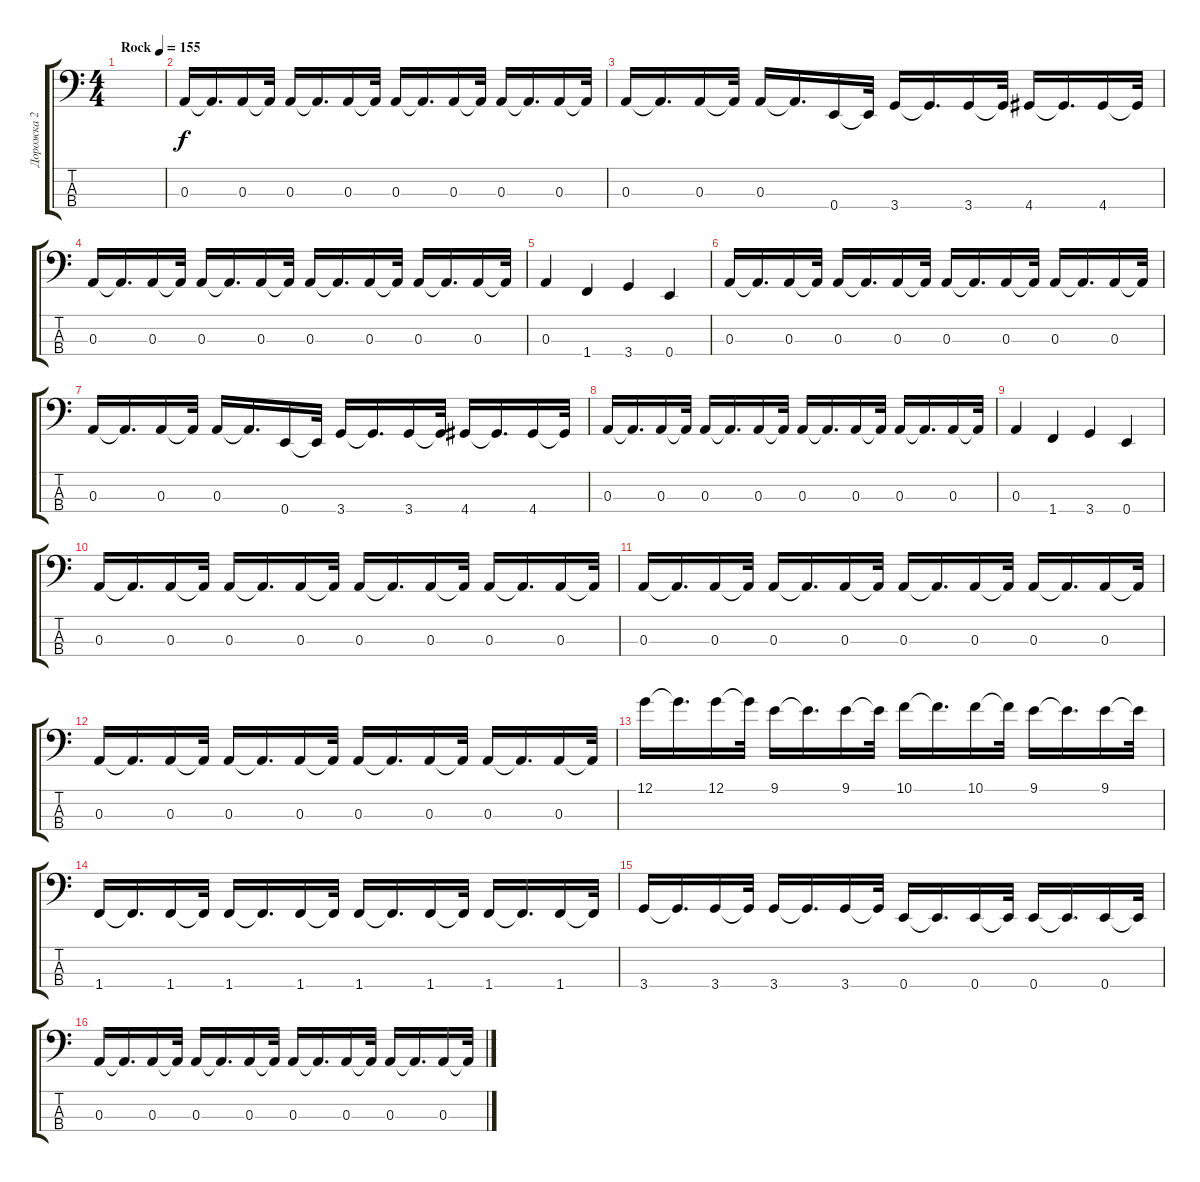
\track ("Дорожка 2" "Дорожка 2") {instrument electricbassfinger}
\staff {score tabs}
\tuning (G2 D2 A1 E1) {hide}
\ts (4 4)
\tempo (155 "Rock")
\clef f4
\ks c
|
0.3.16 0.3{t}.16{d} 0.3.16 0.3{t}.32 0.3.16 0.3{t}.16{d} 0.3.16 0.3{t}.32 0.3.16 0.3{t}.16{d} 0.3.16 0.3{t}.32 0.3.16 0.3{t}.16{d} 0.3.16 0.3{t}.32 |
0.3.16 0.3{t}.16{d} 0.3.16 0.3{t}.32 0.3.16 0.3{t}.16{d} 0.4.16 0.4{t}.32 3.4.16 3.4{t}.16{d} 3.4.16 3.4{t}.32 4.4.16 4.4{t}.16{d} 4.4.16 4.4{t}.32 |
0.3.16 0.3{t}.16{d} 0.3.16 0.3{t}.32 0.3.16 0.3{t}.16{d} 0.3.16 0.3{t}.32 0.3.16 0.3{t}.16{d} 0.3.16 0.3{t}.32 0.3.16 0.3{t}.16{d} 0.3.16 0.3{t}.32 |
0.3.4 1.4.4 3.4.4 0.4.4 |
0.3.16 0.3{t}.16{d} 0.3.16 0.3{t}.32 0.3.16 0.3{t}.16{d} 0.3.16 0.3{t}.32 0.3.16 0.3{t}.16{d} 0.3.16 0.3{t}.32 0.3.16 0.3{t}.16{d} 0.3.16 0.3{t}.32 |
0.3.16 0.3{t}.16{d} 0.3.16 0.3{t}.32 0.3.16 0.3{t}.16{d} 0.4.16 0.4{t}.32 3.4.16 3.4{t}.16{d} 3.4.16 3.4{t}.32 4.4.16 4.4{t}.16{d} 4.4.16 4.4{t}.32 |
0.3.16 0.3{t}.16{d} 0.3.16 0.3{t}.32 0.3.16 0.3{t}.16{d} 0.3.16 0.3{t}.32 0.3.16 0.3{t}.16{d} 0.3.16 0.3{t}.32 0.3.16 0.3{t}.16{d} 0.3.16 0.3{t}.32 |
0.3.4 1.4.4 3.4.4 0.4.4 |
0.3.16 0.3{t}.16{d} 0.3.16 0.3{t}.32 0.3.16 0.3{t}.16{d} 0.3.16 0.3{t}.32 0.3.16 0.3{t}.16{d} 0.3.16 0.3{t}.32 0.3.16 0.3{t}.16{d} 0.3.16 0.3{t}.32 |
0.3.16 0.3{t}.16{d} 0.3.16 0.3{t}.32 0.3.16 0.3{t}.16{d} 0.3.16 0.3{t}.32 0.3.16 0.3{t}.16{d} 0.3.16 0.3{t}.32 0.3.16 0.3{t}.16{d} 0.3.16 0.3{t}.32 |
0.3.16 0.3{t}.16{d} 0.3.16 0.3{t}.32 0.3.16 0.3{t}.16{d} 0.3.16 0.3{t}.32 0.3.16 0.3{t}.16{d} 0.3.16 0.3{t}.32 0.3.16 0.3{t}.16{d} 0.3.16 0.3{t}.32 |
12.1.16 12.1{t}.16{d} 12.1.16 12.1{t}.32 9.1.16 9.1{t}.16{d} 9.1.16 9.1{t}.32 10.1.16 10.1{t}.16{d} 10.1.16 10.1{t}.32 9.1.16 9.1{t}.16{d} 9.1.16 9.1{t}.32 |
1.4.16 1.4{t}.16{d} 1.4.16 1.4{t}.32 1.4.16 1.4{t}.16{d} 1.4.16 1.4{t}.32 1.4.16 1.4{t}.16{d} 1.4.16 1.4{t}.32 1.4.16 1.4{t}.16{d} 1.4.16 1.4{t}.32 |
3.4.16 3.4{t}.16{d} 3.4.16 3.4{t}.32 3.4.16 3.4{t}.16{d} 3.4.16 3.4{t}.32 0.4.16 0.4{t}.16{d} 0.4.16 0.4{t}.32 0.4.16 0.4{t}.16{d} 0.4.16 0.4{t}.32 |
0.3.16 0.3{t}.16{d} 0.3.16 0.3{t}.32 0.3.16 0.3{t}.16{d} 0.3.16 0.3{t}.32 0.3.16 0.3{t}.16{d} 0.3.16 0.3{t}.32 0.3.16 0.3{t}.16{d} 0.3.16 0.3{t}.32
